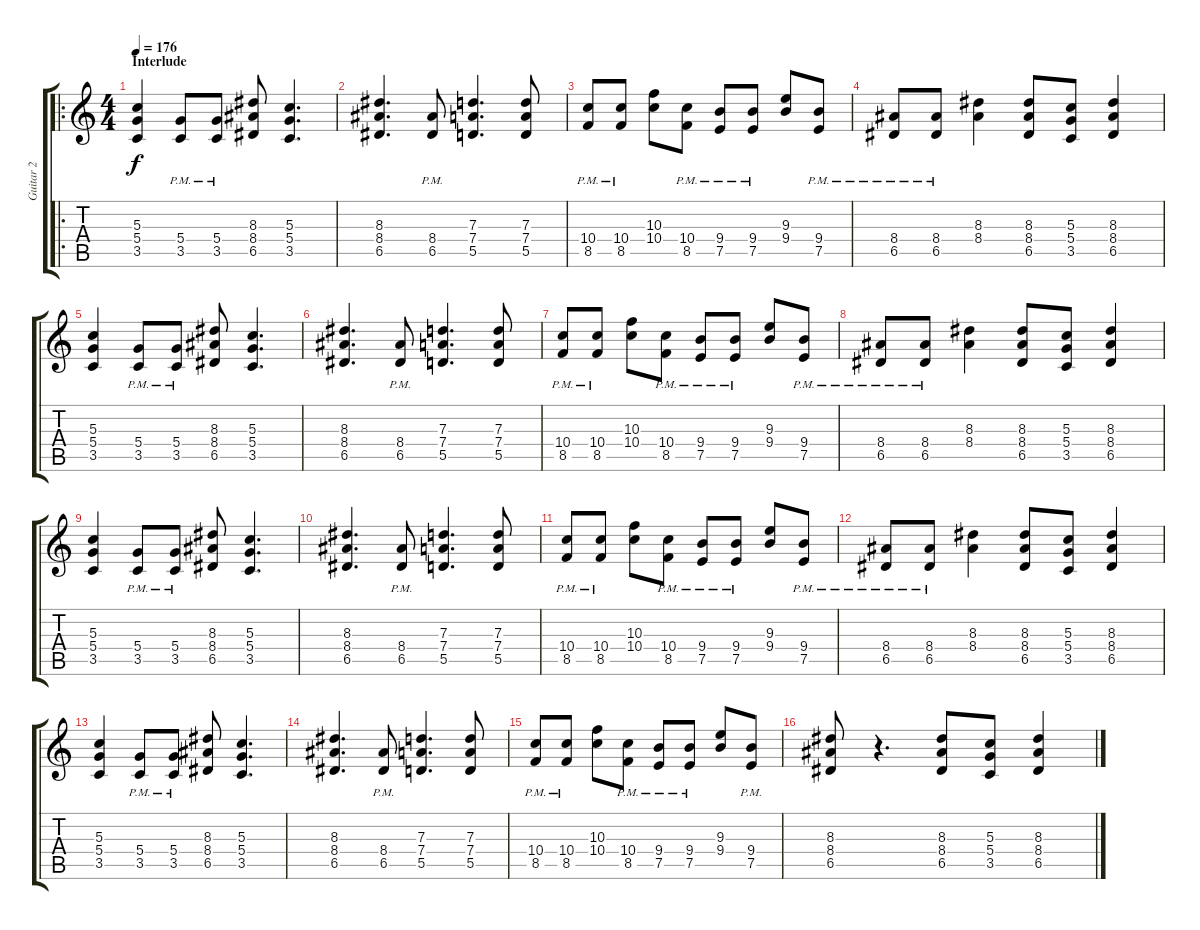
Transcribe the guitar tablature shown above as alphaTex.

\track ("Guitar 2" "Guitar 2") {instrument distortionguitar}
\staff {score tabs}
\tuning (E4 B3 G3 D3 A2 E2) {hide}
\ro
\ts (4 4)
\section ("" "Interlude")
\tempo 176
\clef g2
\ks c
(5.3 5.4 3.5).4{dy f} (5.4{pm} 3.5{pm}).8 (5.4{pm} 3.5{pm}).8 (8.3 8.4 6.5).8 (5.3 5.4 3.5).4{d} |
(8.3 8.4 6.5).4{d} (8.4{pm} 6.5{pm}).8 (7.3 7.4 5.5).4{d} (7.3 7.4 5.5).8 |
(10.4{pm} 8.5{pm}).8 (10.4{pm} 8.5{pm}).8 (10.3 10.4).8 (10.4{pm} 8.5{pm}).8 (9.4{pm} 7.5{pm}).8 (9.4{pm} 7.5{pm}).8 (9.3 9.4).8 (9.4{pm} 7.5{pm}).8 |
(8.4{pm} 6.5{pm}).8 (8.4{pm} 6.5{pm}).8 (8.3 8.4).4 (8.3 8.4 6.5).8 (5.3 5.4 3.5).8 (8.3 8.4 6.5).4 |
(5.3 5.4 3.5).4 (5.4{pm} 3.5{pm}).8 (5.4{pm} 3.5{pm}).8 (8.3 8.4 6.5).8 (5.3 5.4 3.5).4{d} |
(8.3 8.4 6.5).4{d} (8.4{pm} 6.5{pm}).8 (7.3 7.4 5.5).4{d} (7.3 7.4 5.5).8 |
(10.4{pm} 8.5{pm}).8 (10.4{pm} 8.5{pm}).8 (10.3 10.4).8 (10.4{pm} 8.5{pm}).8 (9.4{pm} 7.5{pm}).8 (9.4{pm} 7.5{pm}).8 (9.3 9.4).8 (9.4{pm} 7.5{pm}).8 |
(8.4{pm} 6.5{pm}).8 (8.4{pm} 6.5{pm}).8 (8.3 8.4).4 (8.3 8.4 6.5).8 (5.3 5.4 3.5).8 (8.3 8.4 6.5).4 |
(5.3 5.4 3.5).4 (5.4{pm} 3.5{pm}).8 (5.4{pm} 3.5{pm}).8 (8.3 8.4 6.5).8 (5.3 5.4 3.5).4{d} |
(8.3 8.4 6.5).4{d} (8.4{pm} 6.5{pm}).8 (7.3 7.4 5.5).4{d} (7.3 7.4 5.5).8 |
(10.4{pm} 8.5{pm}).8 (10.4{pm} 8.5{pm}).8 (10.3 10.4).8 (10.4{pm} 8.5{pm}).8 (9.4{pm} 7.5{pm}).8 (9.4{pm} 7.5{pm}).8 (9.3 9.4).8 (9.4{pm} 7.5{pm}).8 |
(8.4{pm} 6.5{pm}).8 (8.4{pm} 6.5{pm}).8 (8.3 8.4).4 (8.3 8.4 6.5).8 (5.3 5.4 3.5).8 (8.3 8.4 6.5).4 |
(5.3 5.4 3.5).4 (5.4{pm} 3.5{pm}).8 (5.4{pm} 3.5{pm}).8 (8.3 8.4 6.5).8 (5.3 5.4 3.5).4{d} |
(8.3 8.4 6.5).4{d} (8.4{pm} 6.5{pm}).8 (7.3 7.4 5.5).4{d} (7.3 7.4 5.5).8 |
(10.4{pm} 8.5{pm}).8 (10.4{pm} 8.5{pm}).8 (10.3 10.4).8 (10.4{pm} 8.5{pm}).8 (9.4{pm} 7.5{pm}).8 (9.4{pm} 7.5{pm}).8 (9.3 9.4).8 (9.4{pm} 7.5{pm}).8 |
(8.3 8.4 6.5).8 r.4{d} (8.3 8.4 6.5).8 (5.3 5.4 3.5).8 (8.3 8.4 6.5).4
